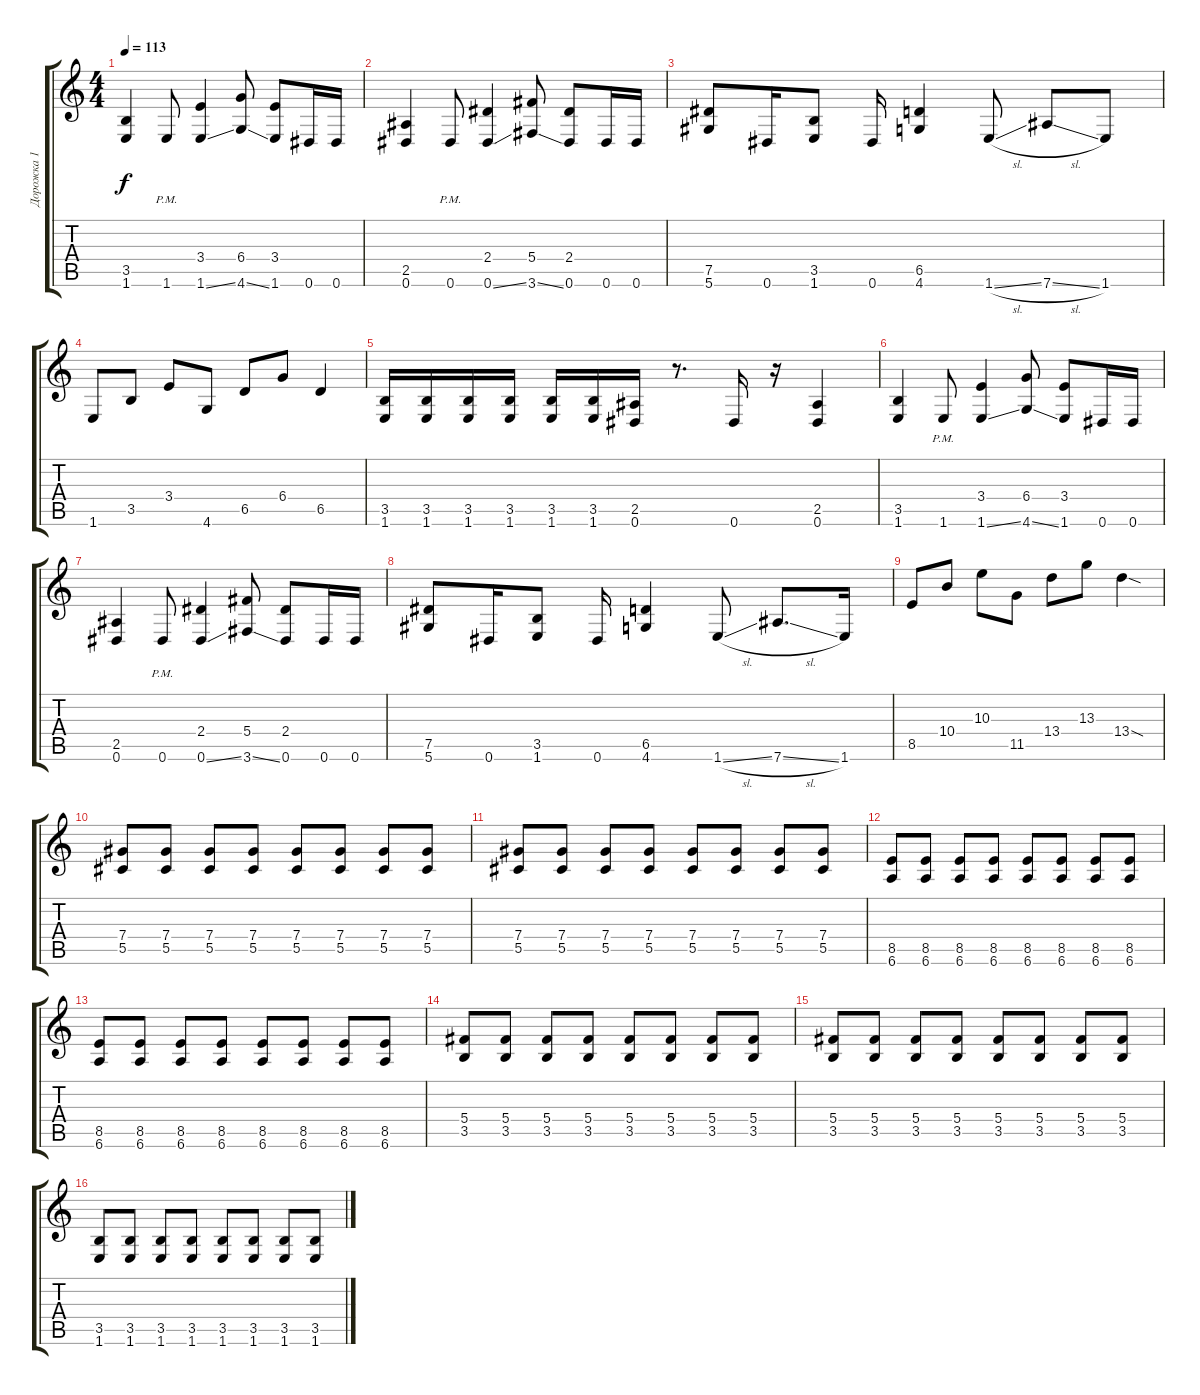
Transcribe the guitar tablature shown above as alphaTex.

\track ("Дорожка 1" "Дорожка 1") {instrument distortionguitar}
\staff {score tabs}
\tuning (Eb4 Bb3 Gb3 Db3 Ab2 Eb2) {hide}
\ts (4 4)
\tempo 113
\clef g2
\ks c
(3.5 1.6).4{dy f} 1.6{pm}.8 (3.4 1.6{ss}).4 (6.4 4.6{ss}).8 (3.4 1.6).8 0.6.16 0.6.16 |
(2.5 0.6).4 0.6{pm}.8 (2.4 0.6{ss}).4 (5.4 3.6{ss}).8 (2.4 0.6).8 0.6.16 0.6.16 |
(7.5 5.6).8 0.6.16 (3.5 1.6).8 0.6.16 (6.5 4.6).4 1.6{sl}.8 7.6{sl}.8 1.6.8 |
1.6.8 3.5.8 3.4.8 4.6.8 6.5.8 6.4.8 6.5.4 |
(3.5 1.6).16 (3.5 1.6).16 (3.5 1.6).16 (3.5 1.6).16 (3.5 1.6).16 (3.5 1.6).16 (2.5 0.6).16 r.8{d} 0.6.16 r.16 (2.5 0.6).4 |
(3.5 1.6).4 1.6{pm}.8 (3.4 1.6{ss}).4 (6.4 4.6{ss}).8 (3.4 1.6).8 0.6.16 0.6.16 |
(2.5 0.6).4 0.6{pm}.8 (2.4 0.6{ss}).4 (5.4 3.6{ss}).8 (2.4 0.6).8 0.6.16 0.6.16 |
(7.5 5.6).8 0.6.16 (3.5 1.6).8 0.6.16 (6.5 4.6).4 1.6{sl}.8 7.6{sl}.8{d} 1.6.16 |
8.5.8 10.4.8 10.3.8 11.5.8 13.4.8 13.3.8 13.4{sod}.4 |
(7.4 5.5).8 (7.4 5.5).8 (7.4 5.5).8 (7.4 5.5).8 (7.4 5.5).8 (7.4 5.5).8 (7.4 5.5).8 (7.4 5.5).8 |
(7.4 5.5).8 (7.4 5.5).8 (7.4 5.5).8 (7.4 5.5).8 (7.4 5.5).8 (7.4 5.5).8 (7.4 5.5).8 (7.4 5.5).8 |
(8.5 6.6).8 (8.5 6.6).8 (8.5 6.6).8 (8.5 6.6).8 (8.5 6.6).8 (8.5 6.6).8 (8.5 6.6).8 (8.5 6.6).8 |
(8.5 6.6).8 (8.5 6.6).8 (8.5 6.6).8 (8.5 6.6).8 (8.5 6.6).8 (8.5 6.6).8 (8.5 6.6).8 (8.5 6.6).8 |
(5.4 3.5).8 (5.4 3.5).8 (5.4 3.5).8 (5.4 3.5).8 (5.4 3.5).8 (5.4 3.5).8 (5.4 3.5).8 (5.4 3.5).8 |
(5.4 3.5).8 (5.4 3.5).8 (5.4 3.5).8 (5.4 3.5).8 (5.4 3.5).8 (5.4 3.5).8 (5.4 3.5).8 (5.4 3.5).8 |
(3.5 1.6).8 (3.5 1.6).8 (3.5 1.6).8 (3.5 1.6).8 (3.5 1.6).8 (3.5 1.6).8 (3.5 1.6).8 (3.5 1.6).8
